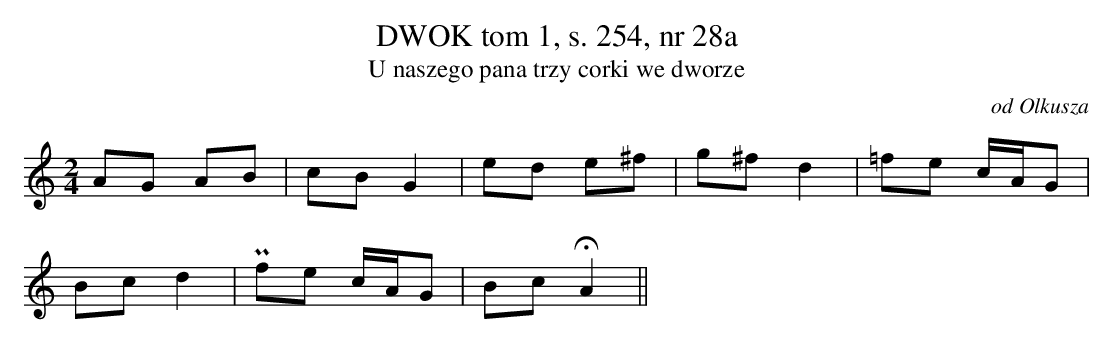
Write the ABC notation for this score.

X:1
T:DWOK tom 1, s. 254, nr 28a
T:U naszego pana trzy corki we dworze
O:od Olkusza
M:2/4
L:1/16
K:C
A2G2 A2B2 | c2B2G4 | e2d2 e2^f2 | g2^f2d4 |=f2e2 cAG2 |
 B2c2d4 |P f2e2 cAG2 | B2c2 H A4||
